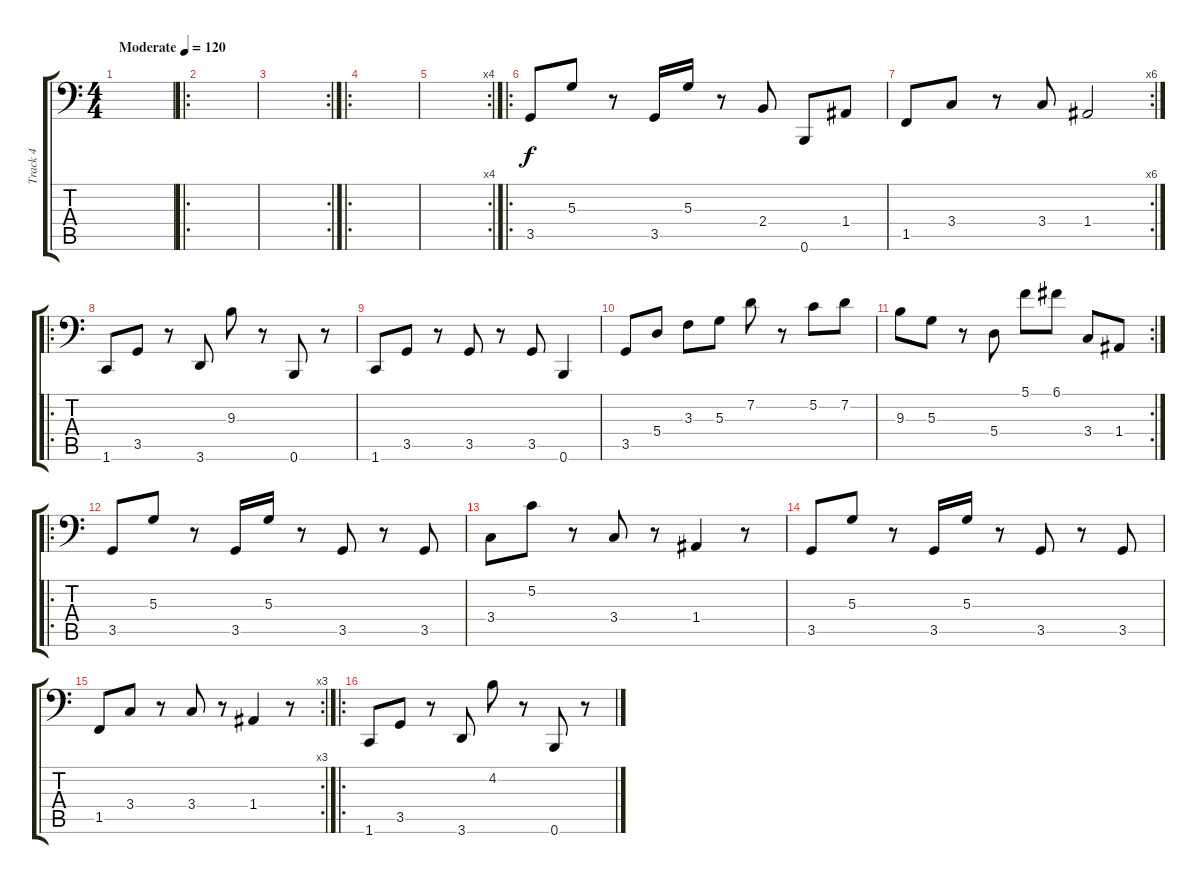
\track ("Track 4" "Track 4") {instrument slapbass1}
\staff {score tabs}
\tuning (C3 G2 D2 A1 E1 B0) {hide}
\ts (4 4)
\tempo (120 "Moderate")
\clef f4
\ks c
|
\ro
|
\rc 2
|
\ro
|
\rc 4
|
\ro
3.5.8 5.3.8 r.8 3.5.16 5.3.16 r.8 2.4.8 0.6.8 1.4.8 |
\rc 6
1.5.8 3.4.8 r.8 3.4.8 1.4.2 |
\ro
1.6.8 3.5.8 r.8 3.6.8 9.3.8 r.8 0.6.8 r.8 |
1.6.8 3.5.8 r.8 3.5.8 r.8 3.5.8 0.6.4 |
3.5.8 5.4.8 3.3.8 5.3.8 7.2.8 r.8 5.2.8 7.2.8 |
\rc 2
9.3.8 5.3.8 r.8 5.4.8 5.1.8 6.1.8 3.4.8 1.4.8 |
\ro
3.5.8 5.3.8 r.8 3.5.16 5.3.16 r.8 3.5.8 r.8 3.5.8 |
3.4.8 5.2.8 r.8 3.4.8 r.8 1.4.4 r.8 |
3.5.8 5.3.8 r.8 3.5.16 5.3.16 r.8 3.5.8 r.8 3.5.8 |
\rc 3
1.5.8 3.4.8 r.8 3.4.8 r.8 1.4.4 r.8 |
\ro
1.6.8 3.5.8 r.8 3.6.8 4.2.8 r.8 0.6.8 r.8
